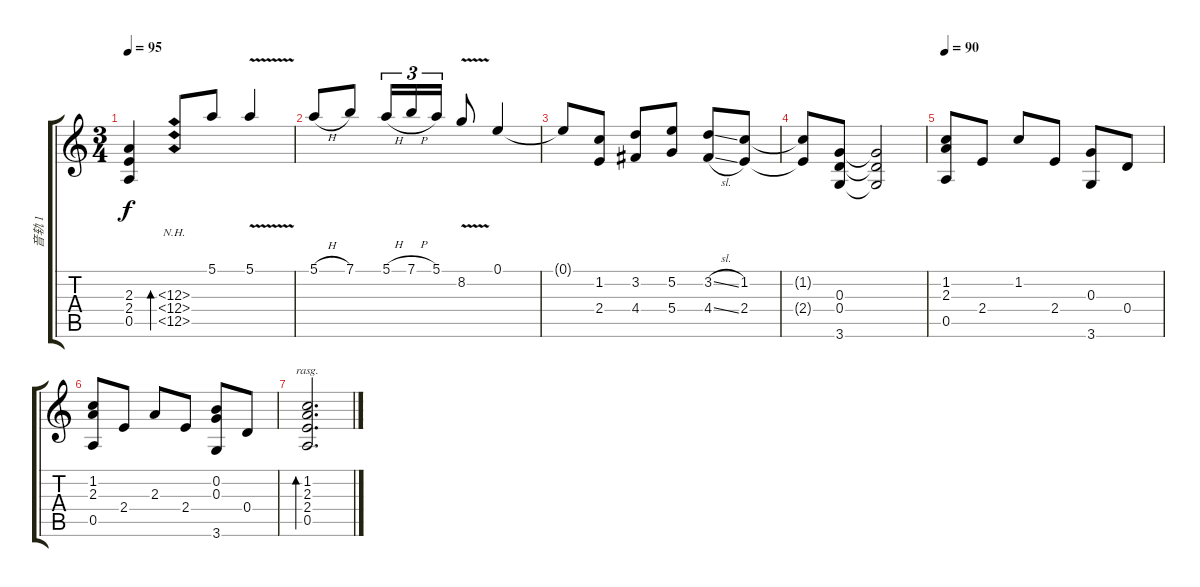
\track ("音轨 1" "音轨 1") {instrument acousticguitarsteel}
\staff {score tabs}
\tuning (E4 B3 G3 D3 A2 E2) {hide}
\ts (3 4)
\tempo 95
\clef g2
\ks c
(2.3{t} 2.4{t} 0.5{t}).4{dy f} (12.3{nh} 12.4{nh} 12.5{nh}).8{bd 120 beam Up} 5.1.8{beam Up} 5.1{v}.4{beam Up} |
5.1{h}.8{beam Up} 7.1.8{beam Up} 5.1{h}.16{tu (3 2) beam Up} 7.1{h}.16{tu (3 2) beam Up} 5.1.16{tu (3 2) beam Up} 8.2{v}.8{beam Up} 0.1.4{beam Up} |
0.1{t}.8{beam Up} (1.2 2.4).8{beam Up} (3.2 4.4).8{beam Up} (5.2 5.4).8{beam Up} (3.2{sl} 4.4{sl}).8{beam Up} (1.2 2.4).8 |
(1.2{t} 2.4{t}).8 (0.3 0.4 3.6).8 (0.3{t} 0.4{t} 3.6{t}).2 |
\tempo 90
(1.2 2.3 0.5).8 2.4.8 1.2.8 2.4.8 (0.3 3.6).8 0.4.8 |
(1.2 2.3 0.5).8 2.4.8 2.3.8 2.4.8 (0.2 0.3 3.6).8 0.4.8 |
(1.2 2.3 2.4 0.5).2{d bd 480 rasg ii}
